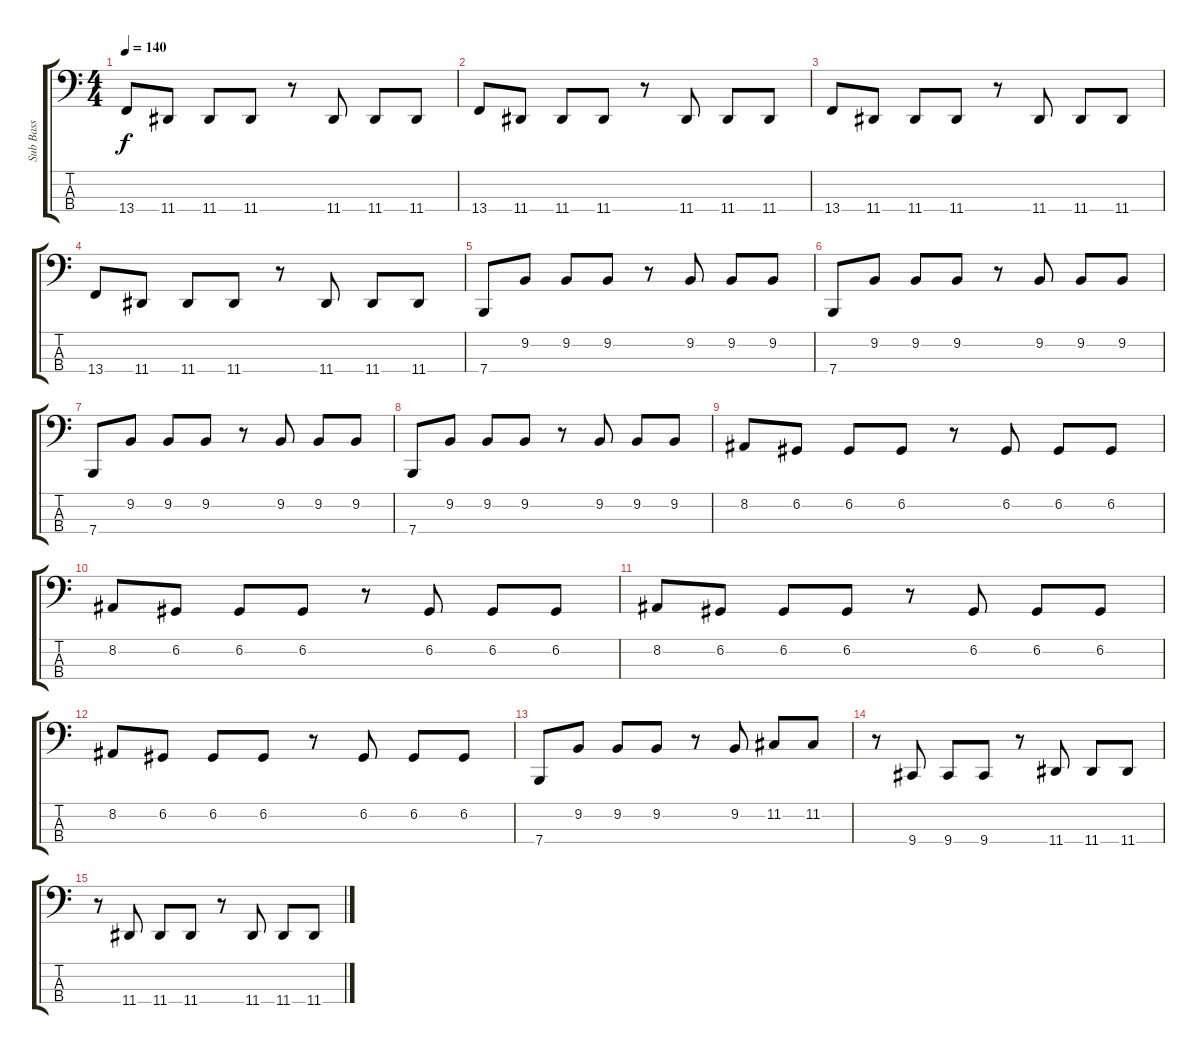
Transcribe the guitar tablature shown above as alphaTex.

\track ("Sub Bass" "Sub Bass") {instrument electricbassfinger}
\staff {score tabs}
\tuning (G1 D1 A0 E0) {hide}
\ts (4 4)
\tempo 140
\clef f4
\ks c
13.4.8{dy f} 11.4.8 11.4.8 11.4.8 r.8 11.4.8 11.4.8 11.4.8 |
13.4.8 11.4.8 11.4.8 11.4.8 r.8 11.4.8 11.4.8 11.4.8 |
13.4.8 11.4.8 11.4.8 11.4.8 r.8 11.4.8 11.4.8 11.4.8 |
13.4.8 11.4.8 11.4.8 11.4.8 r.8 11.4.8 11.4.8 11.4.8 |
7.4.8 9.2.8 9.2.8 9.2.8 r.8 9.2.8 9.2.8 9.2.8 |
7.4.8 9.2.8 9.2.8 9.2.8 r.8 9.2.8 9.2.8 9.2.8 |
7.4.8 9.2.8 9.2.8 9.2.8 r.8 9.2.8 9.2.8 9.2.8 |
7.4.8 9.2.8 9.2.8 9.2.8 r.8 9.2.8 9.2.8 9.2.8 |
8.2.8 6.2.8 6.2.8 6.2.8 r.8 6.2.8 6.2.8 6.2.8 |
8.2.8 6.2.8 6.2.8 6.2.8 r.8 6.2.8 6.2.8 6.2.8 |
8.2.8 6.2.8 6.2.8 6.2.8 r.8 6.2.8 6.2.8 6.2.8 |
8.2.8 6.2.8 6.2.8 6.2.8 r.8 6.2.8 6.2.8 6.2.8 |
7.4.8 9.2.8 9.2.8 9.2.8 r.8 9.2.8 11.2.8 11.2.8 |
r.8 9.4.8 9.4.8 9.4.8 r.8 11.4.8 11.4.8 11.4.8 |
r.8 11.4.8 11.4.8 11.4.8 r.8 11.4.8 11.4.8 11.4.8
